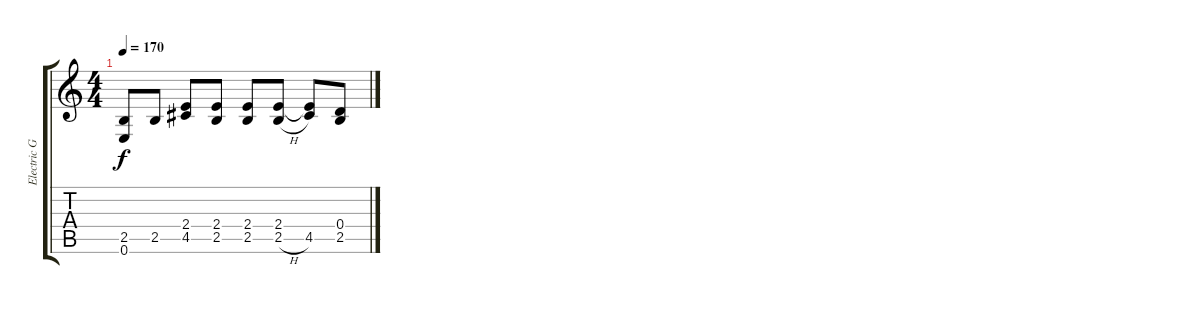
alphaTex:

\track ("Electric Guitar 1" "Electric G") {instrument electricguitarclean}
\staff {score tabs}
\tuning (E4 B3 G3 D3 A2 E2) {hide}
\ts (4 4)
\tempo 170
\clef g2
\ks c
(2.5 0.6).8{dy f} 2.5.8 (2.4 4.5).8 (2.4 2.5).8 (2.4 2.5).8 (2.4 2.5{h}).8 (2.4{t} 4.5).8 (0.4 2.5).8
